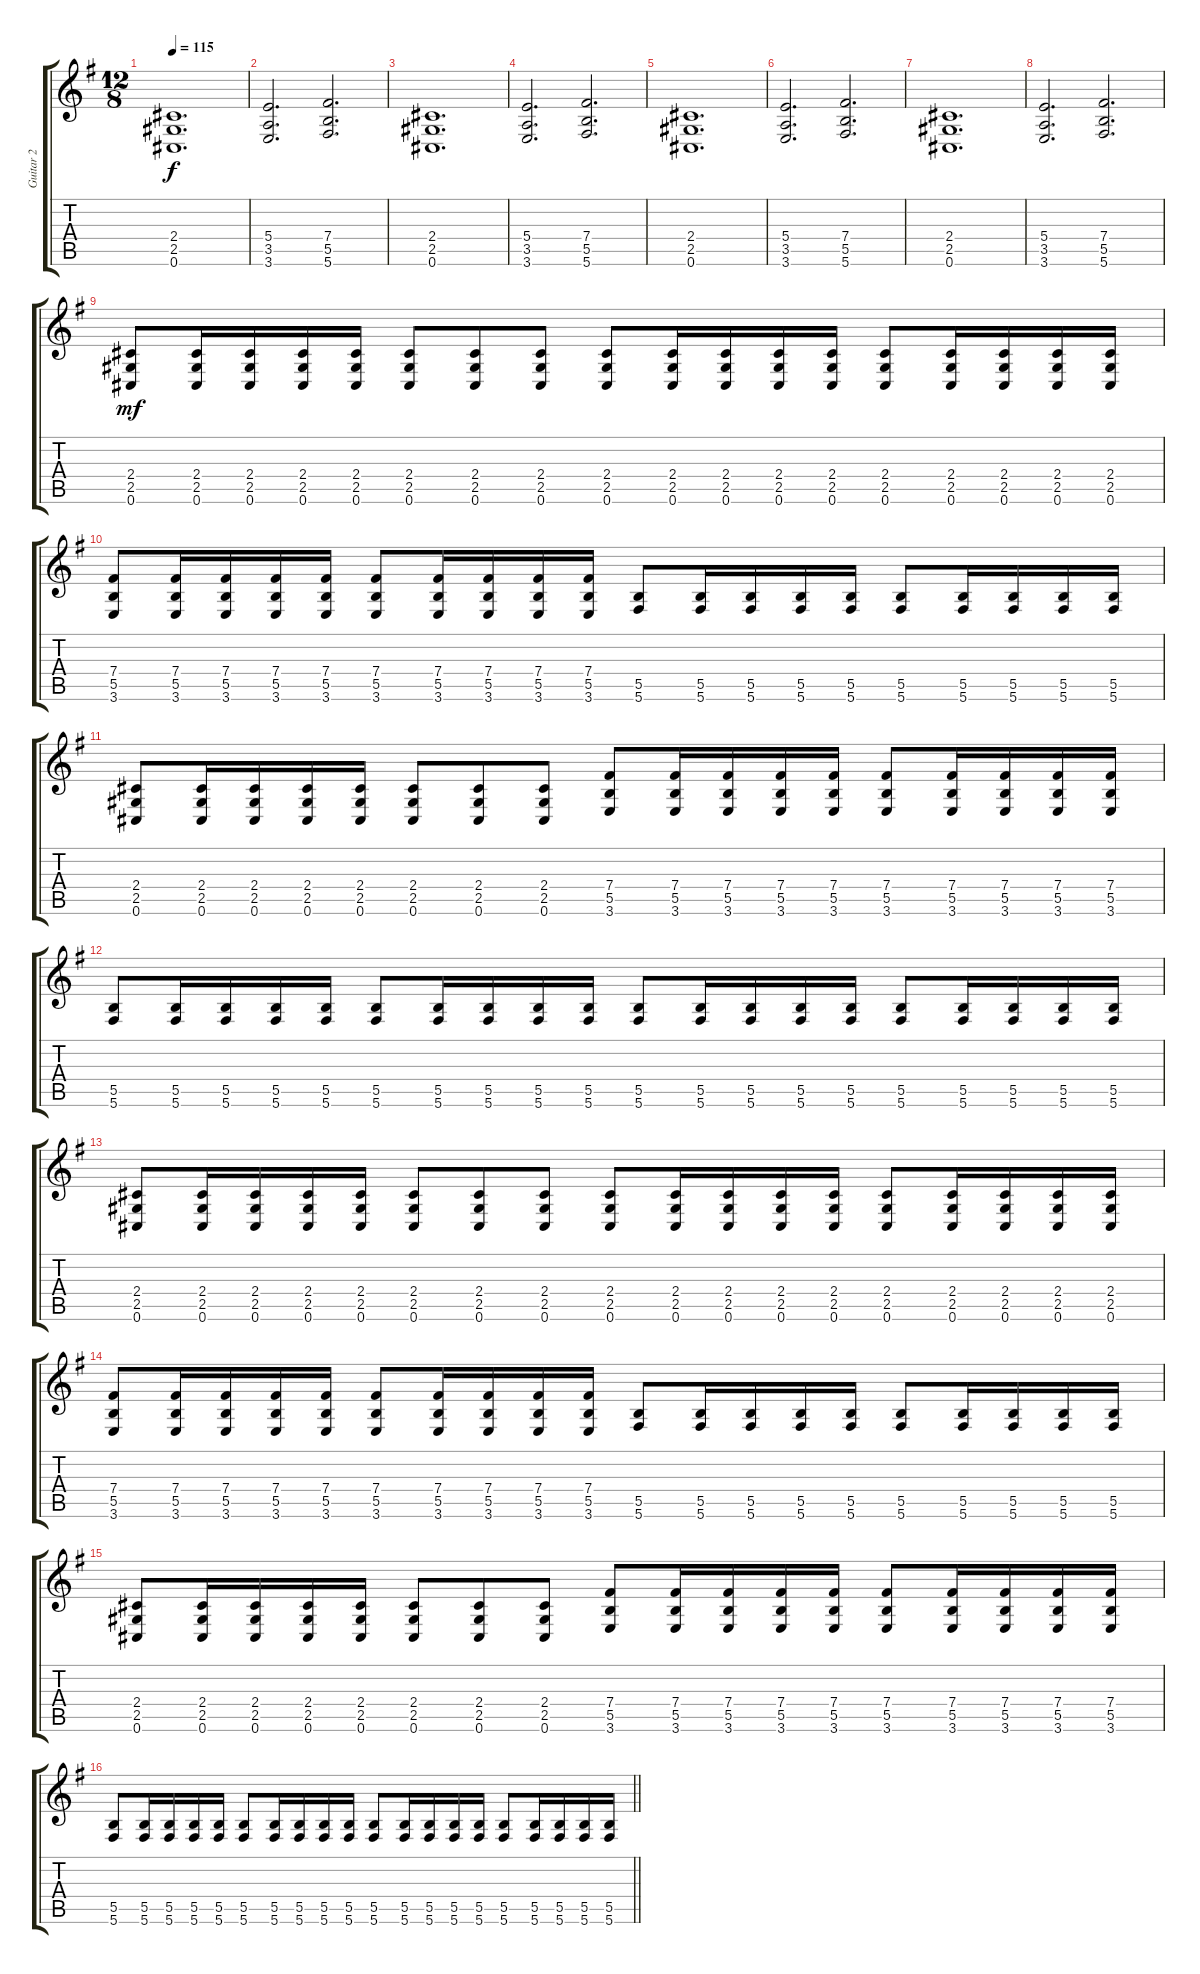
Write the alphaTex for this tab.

\track ("Guitar 2" "Guitar 2") {instrument distortionguitar}
\staff {score tabs}
\tuning (Db4 Ab3 E3 B2 Gb2 Db2) {hide}
\ts (12 8)
\tempo 115
\clef g2
\ks g
(2.4 2.5 0.6).1{d dy f} |
(5.4 3.5 3.6).2{d} (7.4 5.5 5.6).2{d} |
(2.4 2.5 0.6).1{d} |
(5.4 3.5 3.6).2{d} (7.4 5.5 5.6).2{d} |
(2.4 2.5 0.6).1{d} |
(5.4 3.5 3.6).2{d} (7.4 5.5 5.6).2{d} |
(2.4 2.5 0.6).1{d} |
(5.4 3.5 3.6).2{d} (7.4 5.5 5.6).2{d} |
(2.4 2.5 0.6).8{dy mf} (2.4 2.5 0.6).16 (2.4 2.5 0.6).16 (2.4 2.5 0.6).16 (2.4 2.5 0.6).16 (2.4 2.5 0.6).8 (2.4 2.5 0.6).8 (2.4 2.5 0.6).8 (2.4 2.5 0.6).8 (2.4 2.5 0.6).16 (2.4 2.5 0.6).16 (2.4 2.5 0.6).16 (2.4 2.5 0.6).16 (2.4 2.5 0.6).8 (2.4 2.5 0.6).16 (2.4 2.5 0.6).16 (2.4 2.5 0.6).16 (2.4 2.5 0.6).16 |
(7.4 5.5 3.6).8 (7.4 5.5 3.6).16 (7.4 5.5 3.6).16 (7.4 5.5 3.6).16 (7.4 5.5 3.6).16 (7.4 5.5 3.6).8 (7.4 5.5 3.6).16 (7.4 5.5 3.6).16 (7.4 5.5 3.6).16 (7.4 5.5 3.6).16 (5.5 5.6).8 (5.5 5.6).16 (5.5 5.6).16 (5.5 5.6).16 (5.5 5.6).16 (5.5 5.6).8 (5.5 5.6).16 (5.5 5.6).16 (5.5 5.6).16 (5.5 5.6).16 |
(2.4 2.5 0.6).8 (2.4 2.5 0.6).16 (2.4 2.5 0.6).16 (2.4 2.5 0.6).16 (2.4 2.5 0.6).16 (2.4 2.5 0.6).8 (2.4 2.5 0.6).8 (2.4 2.5 0.6).8 (7.4 5.5 3.6).8 (7.4 5.5 3.6).16 (7.4 5.5 3.6).16 (7.4 5.5 3.6).16 (7.4 5.5 3.6).16 (7.4 5.5 3.6).8 (7.4 5.5 3.6).16 (7.4 5.5 3.6).16 (7.4 5.5 3.6).16 (7.4 5.5 3.6).16 |
(5.5 5.6).8 (5.5 5.6).16 (5.5 5.6).16 (5.5 5.6).16 (5.5 5.6).16 (5.5 5.6).8 (5.5 5.6).16 (5.5 5.6).16 (5.5 5.6).16 (5.5 5.6).16 (5.5 5.6).8 (5.5 5.6).16 (5.5 5.6).16 (5.5 5.6).16 (5.5 5.6).16 (5.5 5.6).8 (5.5 5.6).16 (5.5 5.6).16 (5.5 5.6).16 (5.5 5.6).16 |
(2.4 2.5 0.6).8 (2.4 2.5 0.6).16 (2.4 2.5 0.6).16 (2.4 2.5 0.6).16 (2.4 2.5 0.6).16 (2.4 2.5 0.6).8 (2.4 2.5 0.6).8 (2.4 2.5 0.6).8 (2.4 2.5 0.6).8 (2.4 2.5 0.6).16 (2.4 2.5 0.6).16 (2.4 2.5 0.6).16 (2.4 2.5 0.6).16 (2.4 2.5 0.6).8 (2.4 2.5 0.6).16 (2.4 2.5 0.6).16 (2.4 2.5 0.6).16 (2.4 2.5 0.6).16 |
(7.4 5.5 3.6).8 (7.4 5.5 3.6).16 (7.4 5.5 3.6).16 (7.4 5.5 3.6).16 (7.4 5.5 3.6).16 (7.4 5.5 3.6).8 (7.4 5.5 3.6).16 (7.4 5.5 3.6).16 (7.4 5.5 3.6).16 (7.4 5.5 3.6).16 (5.5 5.6).8 (5.5 5.6).16 (5.5 5.6).16 (5.5 5.6).16 (5.5 5.6).16 (5.5 5.6).8 (5.5 5.6).16 (5.5 5.6).16 (5.5 5.6).16 (5.5 5.6).16 |
(2.4 2.5 0.6).8 (2.4 2.5 0.6).16 (2.4 2.5 0.6).16 (2.4 2.5 0.6).16 (2.4 2.5 0.6).16 (2.4 2.5 0.6).8 (2.4 2.5 0.6).8 (2.4 2.5 0.6).8 (7.4 5.5 3.6).8 (7.4 5.5 3.6).16 (7.4 5.5 3.6).16 (7.4 5.5 3.6).16 (7.4 5.5 3.6).16 (7.4 5.5 3.6).8 (7.4 5.5 3.6).16 (7.4 5.5 3.6).16 (7.4 5.5 3.6).16 (7.4 5.5 3.6).16 |
\barLineRight lightlight
(5.5 5.6).8 (5.5 5.6).16 (5.5 5.6).16 (5.5 5.6).16 (5.5 5.6).16 (5.5 5.6).8 (5.5 5.6).16 (5.5 5.6).16 (5.5 5.6).16 (5.5 5.6).16 (5.5 5.6).8 (5.5 5.6).16 (5.5 5.6).16 (5.5 5.6).16 (5.5 5.6).16 (5.5 5.6).8 (5.5 5.6).16 (5.5 5.6).16 (5.5 5.6).16 (5.5 5.6).16
